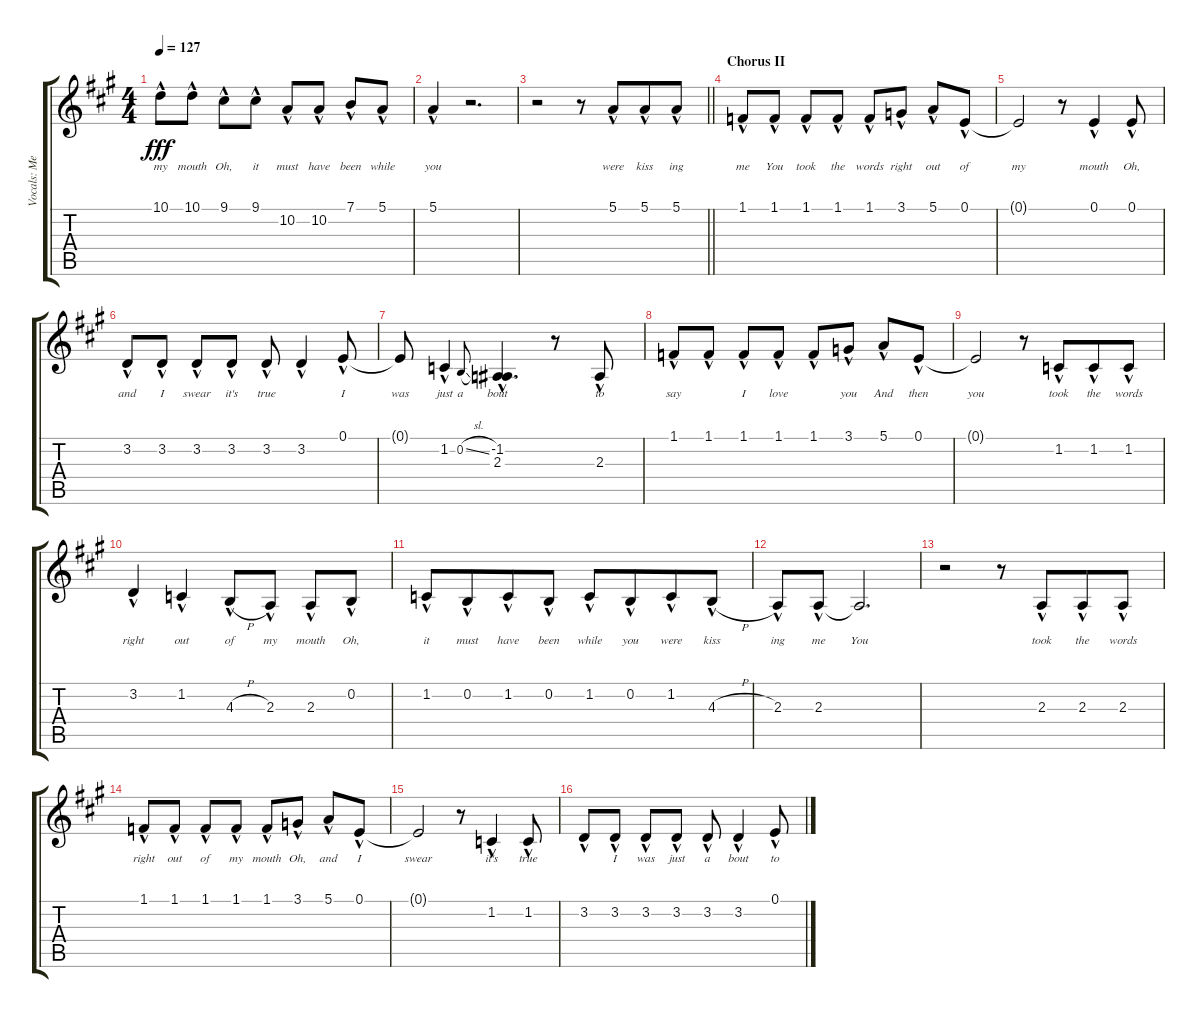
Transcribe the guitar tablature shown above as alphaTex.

\track ("Vocals: Meatloaf" "Vocals: Me") {instrument lead2sawtooth}
\staff {score tabs}
\tuning (E4 B3 G3 D3 A2 E2) {hide}
\ts (4 4)
\tempo 127
\clef g2
\ks a
10.1{hac}.8{lyrics (0 "my") lyrics (1 "") lyrics (2 "") lyrics (3 "") lyrics (4 "") dy fff} 10.1{hac}.8{lyrics (0 "mouth") lyrics (1 "") lyrics (2 "") lyrics (3 "") lyrics (4 "")} 9.1{hac}.8{lyrics (0 "Oh,") lyrics (1 "") lyrics (2 "") lyrics (3 "") lyrics (4 "")} 9.1{hac}.8{lyrics (0 "it") lyrics (1 "") lyrics (2 "") lyrics (3 "") lyrics (4 "")} 10.2{hac}.8{lyrics (0 "must") lyrics (1 "") lyrics (2 "") lyrics (3 "") lyrics (4 "")} 10.2{hac}.8{lyrics (0 "have") lyrics (1 "") lyrics (2 "") lyrics (3 "") lyrics (4 "")} 7.1{hac}.8{lyrics (0 "been") lyrics (1 "") lyrics (2 "") lyrics (3 "") lyrics (4 "")} 5.1{hac}.8{lyrics (0 "while") lyrics (1 "") lyrics (2 "") lyrics (3 "") lyrics (4 "")} |
5.1{hac}.4{lyrics (0 "you") lyrics (1 "") lyrics (2 "") lyrics (3 "") lyrics (4 "")} r.2{d} |
\barLineRight lightlight
r.2 r.8 5.1{hac}.8{lyrics (0 "were") lyrics (1 "") lyrics (2 "") lyrics (3 "") lyrics (4 "") beam merge} 5.1{hac}.8{lyrics (0 "kiss") lyrics (1 "") lyrics (2 "") lyrics (3 "") lyrics (4 "")} 5.1{hac}.8{lyrics (0 "ing") lyrics (1 "") lyrics (2 "") lyrics (3 "") lyrics (4 "")} |
\section ("" "Chorus II")
1.1{hac}.8{lyrics (0 "me") lyrics (1 "") lyrics (2 "") lyrics (3 "") lyrics (4 "")} 1.1{hac}.8{lyrics (0 "You") lyrics (1 "") lyrics (2 "") lyrics (3 "") lyrics (4 "")} 1.1{hac}.8{lyrics (0 "took") lyrics (1 "") lyrics (2 "") lyrics (3 "") lyrics (4 "")} 1.1{hac}.8{lyrics (0 "the") lyrics (1 "") lyrics (2 "") lyrics (3 "") lyrics (4 "")} 1.1{hac}.8{lyrics (0 "words") lyrics (1 "") lyrics (2 "") lyrics (3 "") lyrics (4 "")} 3.1{hac}.8{lyrics (0 "right") lyrics (1 "") lyrics (2 "") lyrics (3 "") lyrics (4 "")} 5.1{hac}.8{lyrics (0 "out") lyrics (1 "") lyrics (2 "") lyrics (3 "") lyrics (4 "")} 0.1{hac}.8{lyrics (0 "of") lyrics (1 "") lyrics (2 "") lyrics (3 "") lyrics (4 "")} |
0.1{t}.2{lyrics (0 "my") lyrics (1 "") lyrics (2 "") lyrics (3 "") lyrics (4 "")} r.8 0.1{hac}.4{lyrics (0 "mouth") lyrics (1 "") lyrics (2 "") lyrics (3 "") lyrics (4 "")} 0.1{hac}.8{lyrics (0 "Oh,") lyrics (1 "") lyrics (2 "") lyrics (3 "") lyrics (4 "")} |
3.2{hac}.8{lyrics (0 "and") lyrics (1 "") lyrics (2 "") lyrics (3 "") lyrics (4 "")} 3.2{hac}.8{lyrics (0 "I") lyrics (1 "") lyrics (2 "") lyrics (3 "") lyrics (4 "")} 3.2{hac}.8{lyrics (0 "swear") lyrics (1 "") lyrics (2 "") lyrics (3 "") lyrics (4 "")} 3.2{hac}.8{lyrics (0 "it's") lyrics (1 "") lyrics (2 "") lyrics (3 "") lyrics (4 "")} 3.2{hac}.8{lyrics (0 "true") lyrics (1 "") lyrics (2 "") lyrics (3 "") lyrics (4 "")} 3.2{hac}.4{lyrics (0 "") lyrics (1 "") lyrics (2 "") lyrics (3 "") lyrics (4 "")} 0.1{hac}.8{lyrics (0 "I") lyrics (1 "") lyrics (2 "") lyrics (3 "") lyrics (4 "")} |
0.1{t}.8{lyrics (0 "was") lyrics (1 "") lyrics (2 "") lyrics (3 "") lyrics (4 "")} 1.2{hac}.4{lyrics (0 "just") lyrics (1 "") lyrics (2 "") lyrics (3 "") lyrics (4 "")} 0.2{sl}.8{lyrics (0 "a") lyrics (1 "") lyrics (2 "") lyrics (3 "") lyrics (4 "") gr onbeat} (-1.2 2.3{hac}).4{d lyrics (0 "bout") lyrics (1 "") lyrics (2 "") lyrics (3 "") lyrics (4 "")} r.8 2.3{hac}.8{lyrics (0 "to") lyrics (1 "") lyrics (2 "") lyrics (3 "") lyrics (4 "")} |
1.1{hac}.8{lyrics (0 "say") lyrics (1 "") lyrics (2 "") lyrics (3 "") lyrics (4 "")} 1.1{hac}.8{lyrics (0 "") lyrics (1 "") lyrics (2 "") lyrics (3 "") lyrics (4 "")} 1.1{hac}.8{lyrics (0 "I") lyrics (1 "") lyrics (2 "") lyrics (3 "") lyrics (4 "")} 1.1{hac}.8{lyrics (0 "love") lyrics (1 "") lyrics (2 "") lyrics (3 "") lyrics (4 "")} 1.1{hac}.8{lyrics (0 "") lyrics (1 "") lyrics (2 "") lyrics (3 "") lyrics (4 "")} 3.1{hac}.8{lyrics (0 "you") lyrics (1 "") lyrics (2 "") lyrics (3 "") lyrics (4 "")} 5.1{hac}.8{lyrics (0 "And") lyrics (1 "") lyrics (2 "") lyrics (3 "") lyrics (4 "")} 0.1{hac}.8{lyrics (0 "then") lyrics (1 "") lyrics (2 "") lyrics (3 "") lyrics (4 "")} |
0.1{t}.2{lyrics (0 "you") lyrics (1 "") lyrics (2 "") lyrics (3 "") lyrics (4 "")} r.8 1.2{hac}.8{lyrics (0 "took") lyrics (1 "") lyrics (2 "") lyrics (3 "") lyrics (4 "") beam merge} 1.2{hac}.8{lyrics (0 "the") lyrics (1 "") lyrics (2 "") lyrics (3 "") lyrics (4 "")} 1.2{hac}.8{lyrics (0 "words") lyrics (1 "") lyrics (2 "") lyrics (3 "") lyrics (4 "")} |
3.2{hac}.4{lyrics (0 "right") lyrics (1 "") lyrics (2 "") lyrics (3 "") lyrics (4 "")} 1.2{hac}.4{lyrics (0 "out") lyrics (1 "") lyrics (2 "") lyrics (3 "") lyrics (4 "")} 4.3{h hac}.8{lyrics (0 "of") lyrics (1 "") lyrics (2 "") lyrics (3 "") lyrics (4 "")} 2.3{hac}.8{lyrics (0 "my") lyrics (1 "") lyrics (2 "") lyrics (3 "") lyrics (4 "")} 2.3{hac}.8{lyrics (0 "mouth") lyrics (1 "") lyrics (2 "") lyrics (3 "") lyrics (4 "")} 0.2{hac}.8{lyrics (0 "Oh,") lyrics (1 "") lyrics (2 "") lyrics (3 "") lyrics (4 "")} |
1.2{hac}.8{lyrics (0 "it") lyrics (1 "") lyrics (2 "") lyrics (3 "") lyrics (4 "")} 0.2{hac}.8{lyrics (0 "must") lyrics (1 "") lyrics (2 "") lyrics (3 "") lyrics (4 "") beam merge} 1.2{hac}.8{lyrics (0 "have") lyrics (1 "") lyrics (2 "") lyrics (3 "") lyrics (4 "")} 0.2{hac}.8{lyrics (0 "been") lyrics (1 "") lyrics (2 "") lyrics (3 "") lyrics (4 "")} 1.2{hac}.8{lyrics (0 "while") lyrics (1 "") lyrics (2 "") lyrics (3 "") lyrics (4 "")} 0.2{hac}.8{lyrics (0 "you") lyrics (1 "") lyrics (2 "") lyrics (3 "") lyrics (4 "") beam merge} 1.2{hac}.8{lyrics (0 "were") lyrics (1 "") lyrics (2 "") lyrics (3 "") lyrics (4 "")} 4.3{h hac}.8{lyrics (0 "kiss") lyrics (1 "") lyrics (2 "") lyrics (3 "") lyrics (4 "")} |
2.3{hac}.8{lyrics (0 "ing") lyrics (1 "") lyrics (2 "") lyrics (3 "") lyrics (4 "")} 2.3{hac}.8{lyrics (0 "me") lyrics (1 "") lyrics (2 "") lyrics (3 "") lyrics (4 "")} 2.3{t}.2{d lyrics (0 "You") lyrics (1 "") lyrics (2 "") lyrics (3 "") lyrics (4 "")} |
r.2 r.8 2.3{hac}.8{lyrics (0 "took") lyrics (1 "") lyrics (2 "") lyrics (3 "") lyrics (4 "") beam merge} 2.3{hac}.8{lyrics (0 "the") lyrics (1 "") lyrics (2 "") lyrics (3 "") lyrics (4 "")} 2.3{hac}.8{lyrics (0 "words") lyrics (1 "") lyrics (2 "") lyrics (3 "") lyrics (4 "")} |
1.1{hac}.8{lyrics (0 "right") lyrics (1 "") lyrics (2 "") lyrics (3 "") lyrics (4 "")} 1.1{hac}.8{lyrics (0 "out") lyrics (1 "") lyrics (2 "") lyrics (3 "") lyrics (4 "")} 1.1{hac}.8{lyrics (0 "of") lyrics (1 "") lyrics (2 "") lyrics (3 "") lyrics (4 "")} 1.1{hac}.8{lyrics (0 "my") lyrics (1 "") lyrics (2 "") lyrics (3 "") lyrics (4 "")} 1.1{hac}.8{lyrics (0 "mouth") lyrics (1 "") lyrics (2 "") lyrics (3 "") lyrics (4 "")} 3.1{hac}.8{lyrics (0 "Oh,") lyrics (1 "") lyrics (2 "") lyrics (3 "") lyrics (4 "")} 5.1{hac}.8{lyrics (0 "and") lyrics (1 "") lyrics (2 "") lyrics (3 "") lyrics (4 "")} 0.1{hac}.8{lyrics (0 "I") lyrics (1 "") lyrics (2 "") lyrics (3 "") lyrics (4 "")} |
0.1{t}.2{lyrics (0 "swear") lyrics (1 "") lyrics (2 "") lyrics (3 "") lyrics (4 "")} r.8 1.2{hac}.4{lyrics (0 "it's") lyrics (1 "") lyrics (2 "") lyrics (3 "") lyrics (4 "")} 1.2{hac}.8{lyrics (0 "true") lyrics (1 "") lyrics (2 "") lyrics (3 "") lyrics (4 "")} |
3.2{hac}.8{lyrics (0 "") lyrics (1 "") lyrics (2 "") lyrics (3 "") lyrics (4 "")} 3.2{hac}.8{lyrics (0 "I") lyrics (1 "") lyrics (2 "") lyrics (3 "") lyrics (4 "")} 3.2{hac}.8{lyrics (0 "was") lyrics (1 "") lyrics (2 "") lyrics (3 "") lyrics (4 "")} 3.2{hac}.8{lyrics (0 "just") lyrics (1 "") lyrics (2 "") lyrics (3 "") lyrics (4 "")} 3.2{hac}.8{lyrics (0 "a") lyrics (1 "") lyrics (2 "") lyrics (3 "") lyrics (4 "")} 3.2{hac}.4{lyrics (0 "bout") lyrics (1 "") lyrics (2 "") lyrics (3 "") lyrics (4 "")} 0.1{hac}.8{lyrics (0 "to") lyrics (1 "") lyrics (2 "") lyrics (3 "") lyrics (4 "")}
